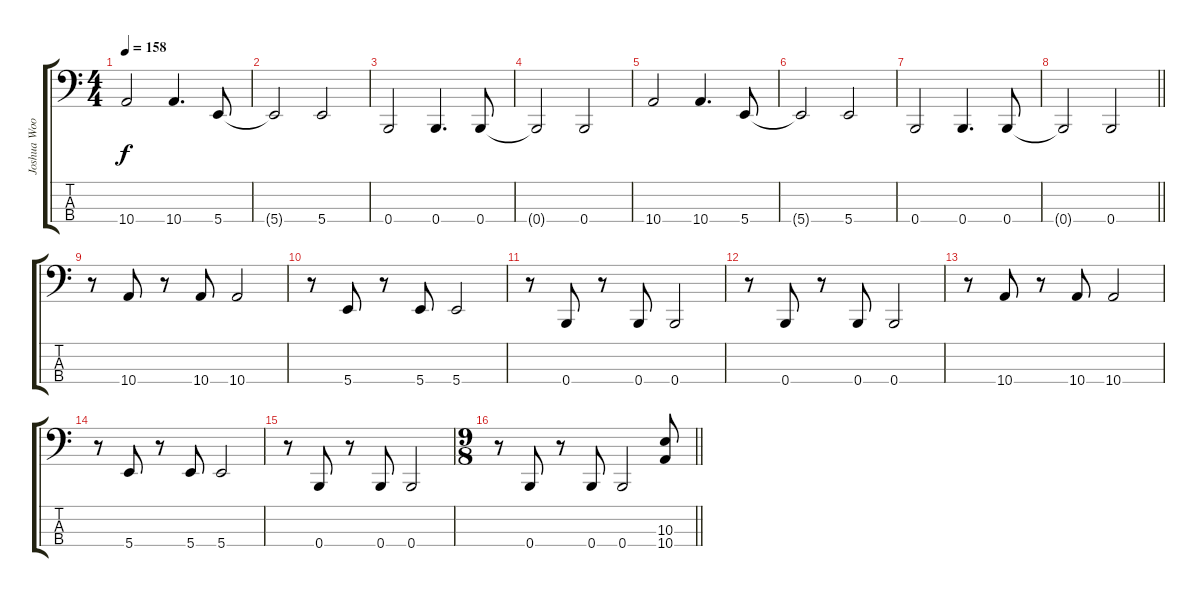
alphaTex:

\track ("Joshua Woodward" "Joshua Woo") {instrument electricbasspick}
\staff {score tabs}
\tuning (E2 B1 Gb1 B0) {hide}
\ts (4 4)
\tempo 158
\clef f4
\ks c
10.4.2{dy f} 10.4.4{d} 5.4.8 |
5.4{t}.2 5.4.2 |
0.4.2 0.4.4{d} 0.4.8 |
0.4{t}.2 0.4.2 |
10.4.2 10.4.4{d} 5.4.8 |
5.4{t}.2 5.4.2 |
0.4.2 0.4.4{d} 0.4.8 |
\barLineRight lightlight
0.4{t}.2 0.4.2 |
r.8 10.4.8 r.8 10.4.8 10.4.2 |
r.8 5.4.8 r.8 5.4.8 5.4.2 |
r.8 0.4.8 r.8 0.4.8 0.4.2 |
r.8 0.4.8 r.8 0.4.8 0.4.2 |
r.8 10.4.8 r.8 10.4.8 10.4.2 |
r.8 5.4.8 r.8 5.4.8 5.4.2 |
r.8 0.4.8 r.8 0.4.8 0.4.2 |
\ts (9 8)
\barLineRight lightlight
r.8 0.4.8 r.8 0.4.8 0.4.2 (10.3 10.4).8
